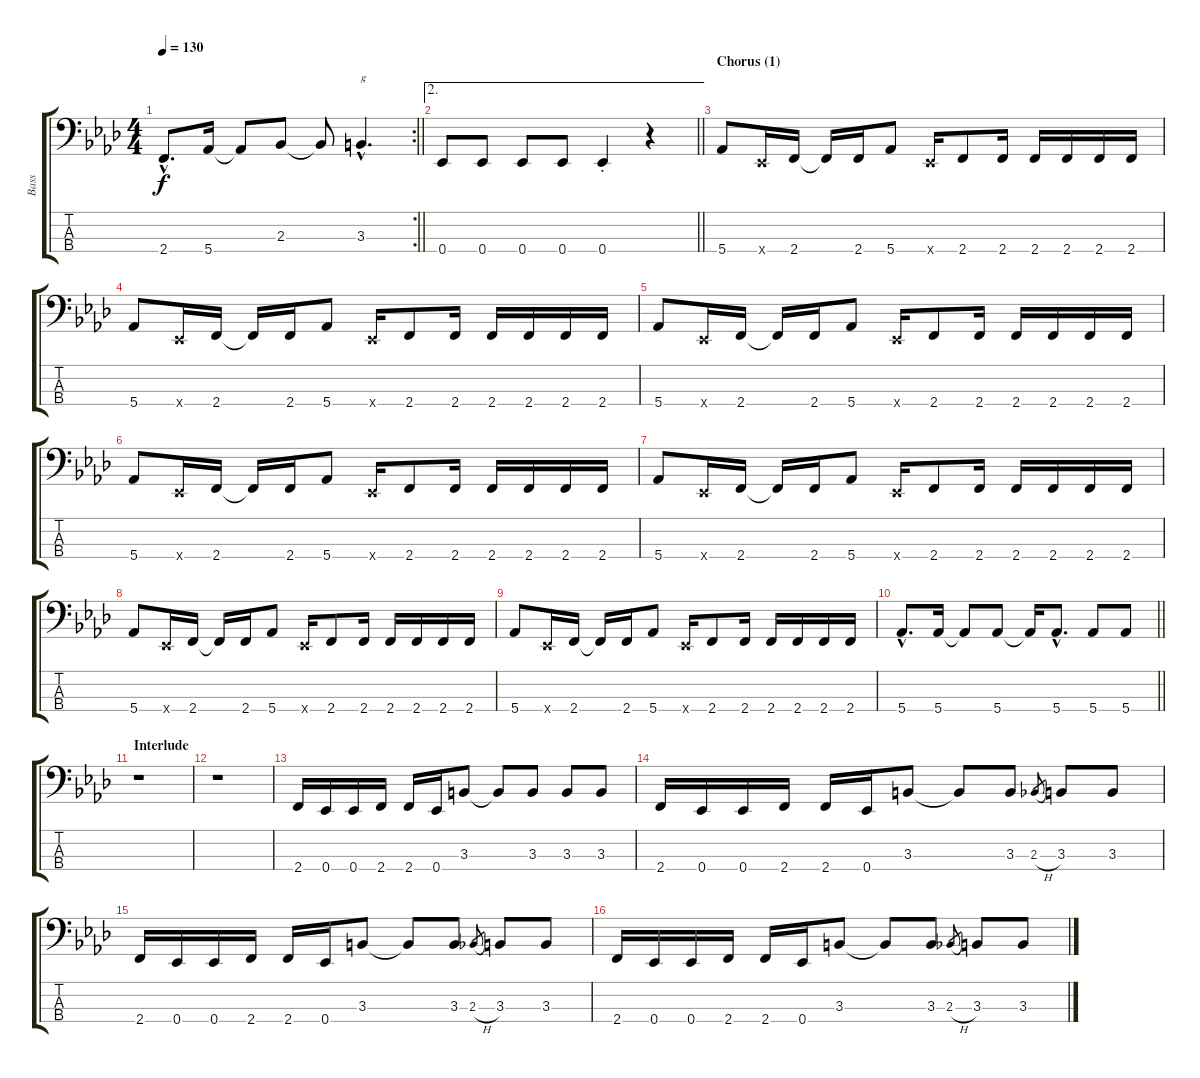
\track ("Bass" "Bass") {instrument electricbasspick}
\staff {score tabs}
\tuning (Gb2 Db2 Ab1 Eb1) {hide}
\rc 2
\ts (4 4)
\tempo 130
\clef f4
\barLineRight lightlight
\ks fminor
2.4{hac}.8{d dy f} 5.4.16 5.4{t}.8 2.3.8 2.3{t}.8 3.3{hac}.4{d txt "g"} |
\ae 2
\barLineRight lightlight
0.4.8 0.4.8 0.4.8 0.4.8 0.4{st}.4 r.4 |
\section ("" "Chorus (1)")
5.4.8 0.4{x}.16 2.4.16 2.4{t}.16 2.4.16 5.4.8 0.4{x}.16 2.4.8 2.4.16 2.4.16 2.4.16 2.4.16 2.4.16 |
5.4.8 0.4{x}.16 2.4.16 2.4{t}.16 2.4.16 5.4.8 0.4{x}.16 2.4.8 2.4.16 2.4.16 2.4.16 2.4.16 2.4.16 |
5.4.8 0.4{x}.16 2.4.16 2.4{t}.16 2.4.16 5.4.8 0.4{x}.16 2.4.8 2.4.16 2.4.16 2.4.16 2.4.16 2.4.16 |
5.4.8 0.4{x}.16 2.4.16 2.4{t}.16 2.4.16 5.4.8 0.4{x}.16 2.4.8 2.4.16 2.4.16 2.4.16 2.4.16 2.4.16 |
5.4.8 0.4{x}.16 2.4.16 2.4{t}.16 2.4.16 5.4.8 0.4{x}.16 2.4.8 2.4.16 2.4.16 2.4.16 2.4.16 2.4.16 |
5.4.8 0.4{x}.16 2.4.16 2.4{t}.16 2.4.16 5.4.8 0.4{x}.16 2.4.8 2.4.16 2.4.16 2.4.16 2.4.16 2.4.16 |
5.4.8 0.4{x}.16 2.4.16 2.4{t}.16 2.4.16 5.4.8 0.4{x}.16 2.4.8 2.4.16 2.4.16 2.4.16 2.4.16 2.4.16 |
\barLineRight lightlight
5.4{hac}.8{d} 5.4.16 5.4{t}.8 5.4.8 5.4{t}.16 5.4{hac}.8{d} 5.4.8 5.4.8 |
\section ("" "Interlude")
r.1 |
r.1 |
2.4.16 0.4.16 0.4.16 2.4.16 2.4.16 0.4.16 3.3.8 3.3{t}.8 3.3.8 3.3.8 3.3.8 |
2.4.16 0.4.16 0.4.16 2.4.16 2.4.16 0.4.16 3.3.8 3.3{t}.8 3.3.8 2.3{h}.8{gr} 3.3.8 3.3.8 |
2.4.16 0.4.16 0.4.16 2.4.16 2.4.16 0.4.16 3.3.8 3.3{t}.8 3.3.8 2.3{h}.8{gr} 3.3.8 3.3.8 |
2.4.16 0.4.16 0.4.16 2.4.16 2.4.16 0.4.16 3.3.8 3.3{t}.8 3.3.8 2.3{h}.8{gr} 3.3.8 3.3.8
